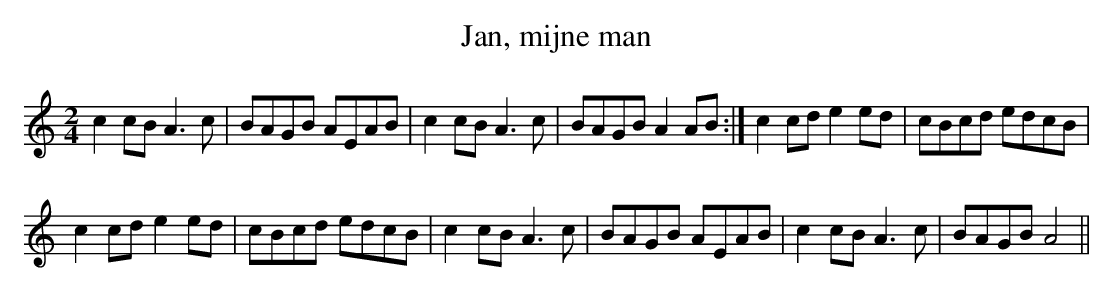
X:1
T:Jan, mijne man
L:1/8
M:2/4
K:C
c2 cB A3 c|BAGB AEAB|\
c2 cB A3 c|BAGB A2AB:|\
c2 cd e2ed|cBcd edcB|
c2 cd e2ed|cBcd edcB|\
c2 cB A3 c|BAGB AEAB|\
c2 cB A3 c|BAGB A4||
